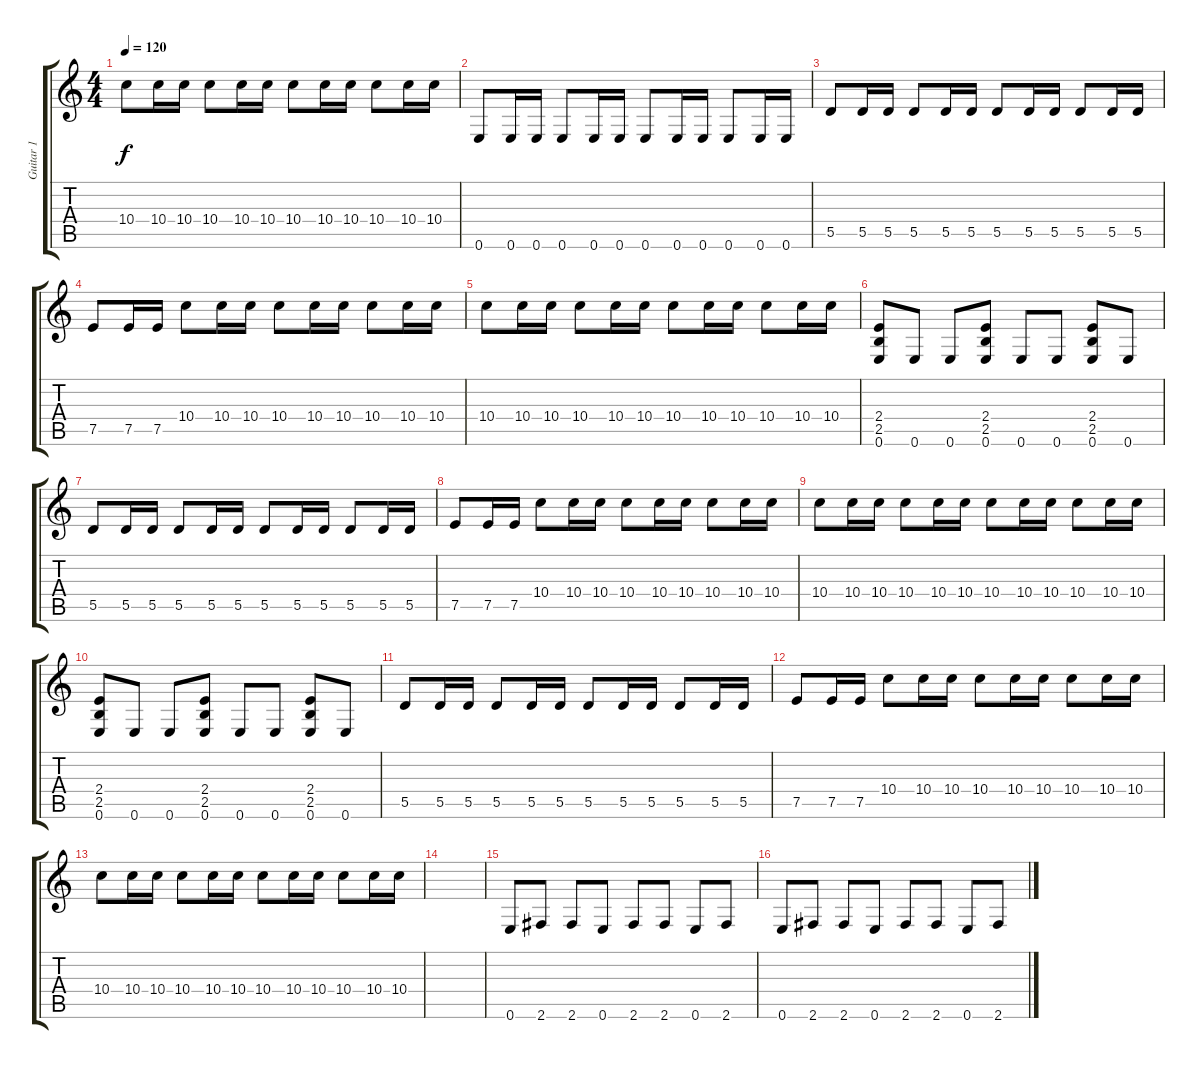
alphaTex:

\track ("Guitar 1" "Guitar 1") {instrument overdrivenguitar}
\staff {score tabs}
\tuning (E4 B3 G3 D3 A2 E2) {hide}
\ts (4 4)
\tempo 120
\clef g2
\ks c
10.4.8{dy f} 10.4.16 10.4.16 10.4.8 10.4.16 10.4.16 10.4.8 10.4.16 10.4.16 10.4.8 10.4.16 10.4.16 |
0.6.8 0.6.16 0.6.16 0.6.8 0.6.16 0.6.16 0.6.8 0.6.16 0.6.16 0.6.8 0.6.16 0.6.16 |
5.5.8 5.5.16 5.5.16 5.5.8 5.5.16 5.5.16 5.5.8 5.5.16 5.5.16 5.5.8 5.5.16 5.5.16 |
7.5.8 7.5.16 7.5.16 10.4.8 10.4.16 10.4.16 10.4.8 10.4.16 10.4.16 10.4.8 10.4.16 10.4.16 |
10.4.8 10.4.16 10.4.16 10.4.8 10.4.16 10.4.16 10.4.8 10.4.16 10.4.16 10.4.8 10.4.16 10.4.16 |
(2.4 2.5 0.6).8{volume 12} 0.6.8 0.6.8 (2.4 2.5 0.6).8 0.6.8 0.6.8 (2.4 2.5 0.6).8 0.6.8 |
5.5.8 5.5.16 5.5.16 5.5.8 5.5.16 5.5.16 5.5.8 5.5.16 5.5.16 5.5.8 5.5.16 5.5.16 |
7.5.8 7.5.16 7.5.16 10.4.8 10.4.16 10.4.16 10.4.8 10.4.16 10.4.16 10.4.8 10.4.16 10.4.16 |
10.4.8 10.4.16 10.4.16 10.4.8 10.4.16 10.4.16 10.4.8 10.4.16 10.4.16 10.4.8 10.4.16 10.4.16 |
(2.4 2.5 0.6).8{volume 12} 0.6.8 0.6.8 (2.4 2.5 0.6).8 0.6.8 0.6.8 (2.4 2.5 0.6).8 0.6.8 |
5.5.8 5.5.16 5.5.16 5.5.8 5.5.16 5.5.16 5.5.8 5.5.16 5.5.16 5.5.8 5.5.16 5.5.16 |
7.5.8 7.5.16 7.5.16 10.4.8 10.4.16 10.4.16 10.4.8 10.4.16 10.4.16 10.4.8 10.4.16 10.4.16 |
10.4.8 10.4.16 10.4.16 10.4.8 10.4.16 10.4.16 10.4.8 10.4.16 10.4.16 10.4.8 10.4.16 10.4.16 |
|
0.6.8{volume 16} 2.6.8 2.6.8 0.6.8 2.6.8 2.6.8 0.6.8 2.6.8 |
0.6.8{volume 16} 2.6.8 2.6.8 0.6.8 2.6.8 2.6.8 0.6.8 2.6.8
